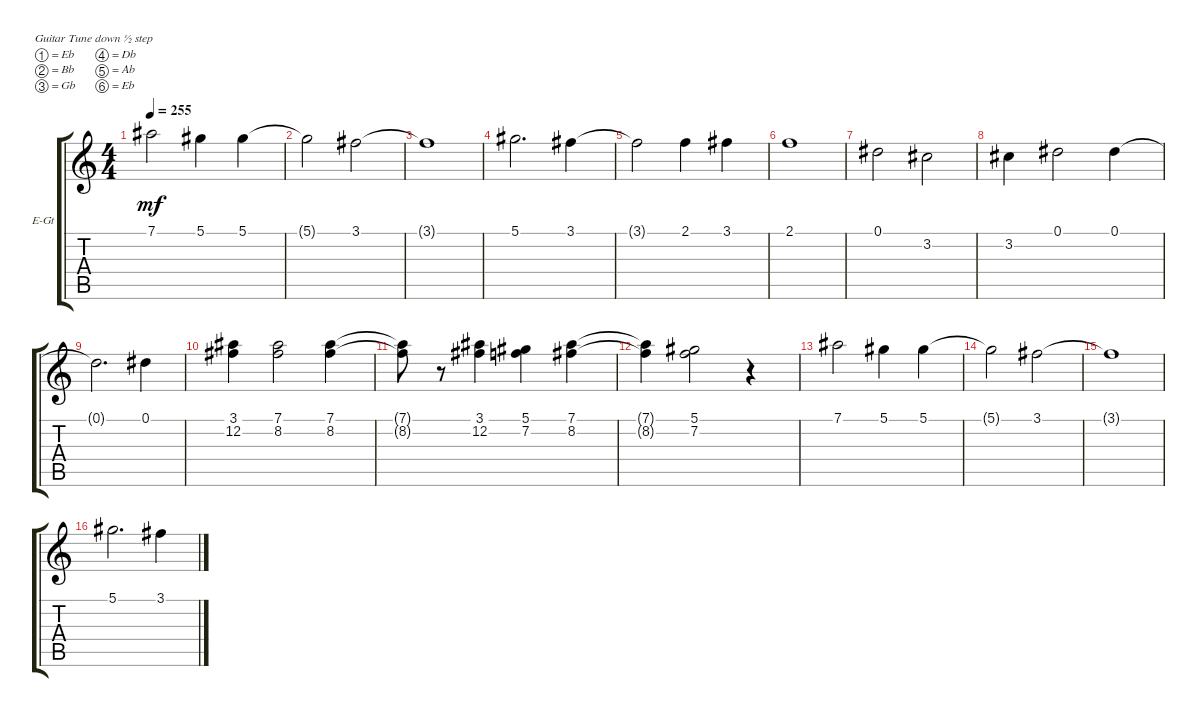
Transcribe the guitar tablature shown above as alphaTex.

\bracketExtendMode groupsimilarinstruments
\firstSystemTrackNameOrientation horizontal
\otherSystemsTrackNameOrientation horizontal
\track ("Vocals" "E-Gt") {instrument electricguitarclean}
\staff {score tabs}
\tuning (Eb4 Bb3 Gb3 Db3 Ab2 Eb2)
\ts (4 4)
\tempo 255
\clef g2
\scale
0.333333
\ks c
7.1.2{dy mf} 5.1.4 5.1.4 |
\scale
0.333333 5.1{t}.2 3.1.2 |
\scale
0.333333 3.1{t}.1 |
\scale
0.333333 5.1.2{d} 3.1.4 |
\scale
0.333333 3.1{t}.2 2.1.4 3.1.4 |
\scale
0.333333 2.1.1 |
\scale
0.333333 0.1.2 3.2.2 |
\scale
0.333333 3.2.4 0.1.2 0.1.4 |
\scale
0.333333 0.1{t}.2{d} 0.1.4 |
\scale
0.333333 (3.1 12.2).4 (8.2 7.1).2 (8.2 7.1).4 |
\scale
0.333333 (8.2{t} 7.1{t}).8 r.8 (3.1 12.2).4 (7.2 5.1).4 (8.2 7.1).4 |
\scale
0.333333 (8.2{t} 7.1{t}).4 (7.2 5.1).2 r.4 |
\scale
0.333333 7.1.2 5.1.4 5.1.4 |
\scale
0.333333 5.1{t}.2 3.1.2 |
\scale
0.333333 3.1{t}.1 |
\scale
0.333333 5.1.2{d} 3.1.4
